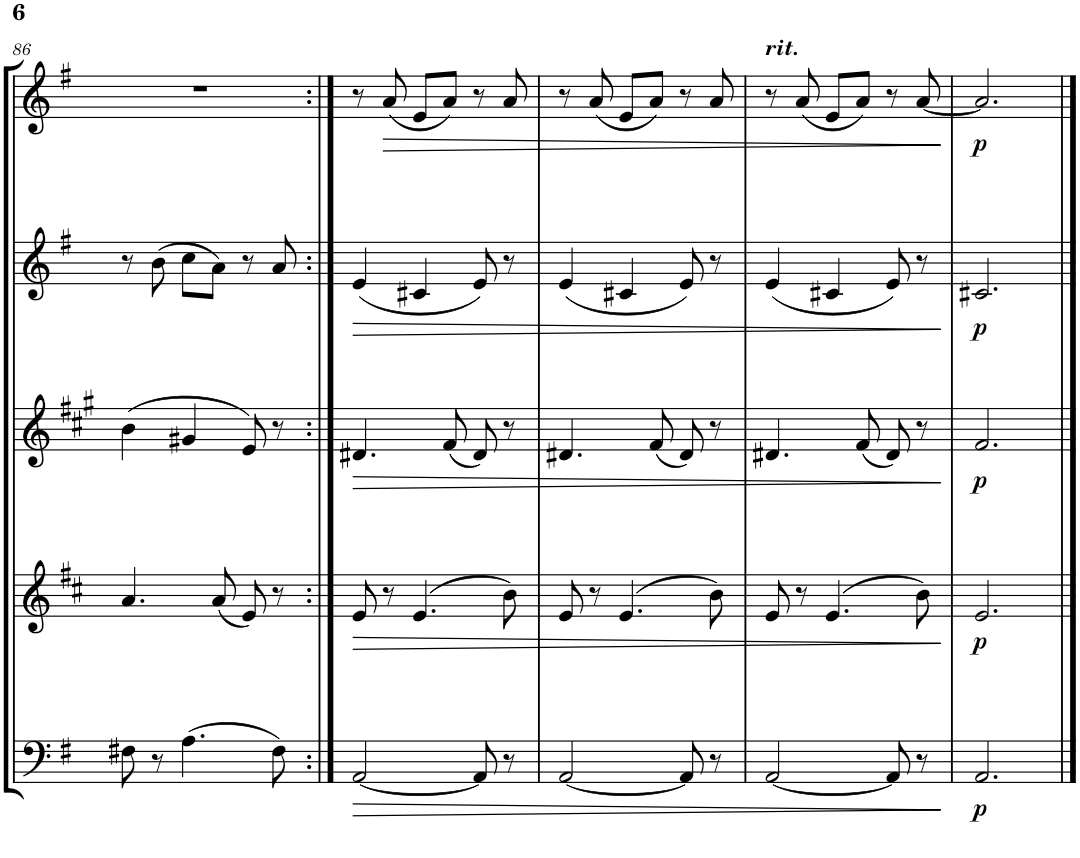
**kern	**dynam	**kern	**dynam	**kern	**dynam	**kern	**dynam	**kern	**dynam
*part5	*part5	*part4	*part4	*part3	*part3	*part2	*part2	*part1	*part1
*staff5	*staff5	*staff4	*staff4	*staff3	*staff3	*staff2	*staff2	*staff1	*staff1
*I"Bassoon	*	*I"Horn in F	*	*I"Bb Clarinet	*	*I"Oboe	*	*I"Flute	*
*I'Bsn	*	*I'Hn	*	*I'Cl	*	*I'Ob	*	*I'Fl	*
!!LO:PB:g=z
*clefF4	*	*clefG2	*	*clefG2	*	*clefG2	*	*clefG2	*
*	*	*Trd4c7	*	*Trd1c2	*	*	*	*	*
*k[f#]	*	*k[f#c#]	*	*k[f#c#g#]	*	*k[f#]	*	*k[f#]	*
*M3/4	*	*M3/4	*	*M3/4	*	*M3/4	*	*M3/4	*
=86	=86	=86	=86	=86	=86	=86	=86	=86	=86
8F#X\	.	4.a/	.	(4b\	.	8r	.	2.r	.
8r	.	.	.	.	.	(8b\	.	.	.
(4.A\	.	.	.	4g#X/	.	8cc\L	.	.	.
.	.	(8a/	.	.	.	8a\J)	.	.	.
.	.	8e/)	.	8e/)	.	8r	.	.	.
8F#\)	.	8r	.	8r	.	8a/	.	.	.
=87:|!	=87:|!	=87:|!	=87:|!	=87:|!	=87:|!	=87:|!	=87:|!	=87:|!	=87:|!
!	!LO:HP:b	!	!LO:HP:b	!	!LO:HP:b	!	!LO:HP:b	!	!
[2AA/	>	8e/	>	4.d#X/	>	(4e/	>	8r	.
!	!	!	!	!	!	!	!	!	!LO:HP:b
.	.	8r	.	.	.	.	.	(8a/	>
.	.	(4.e/	.	.	.	4c#X/	.	8e/L	.
.	.	.	.	(8f#/	.	.	.	8a/J)	.
8AA/]	.	.	.	8d#/)	.	8e/)	.	8r	.
8r	.	8b\)	.	8r	.	8r	.	8a/	.
=88	=88	=88	=88	=88	=88	=88	=88	=88	=88
[2AA/	.	8e/	.	4.d#X/	.	(4e/	.	8r	.
.	.	8r	.	.	.	.	.	(8a/	.
.	.	(4.e/	.	.	.	4c#X/	.	8e/L	.
.	.	.	.	(8f#/	.	.	.	8a/J)	.
8AA/]	.	.	.	8d#/)	.	8e/)	.	8r	.
8r	.	8b\)	.	8r	.	8r	.	8a/	.
=89	=89	=89	=89	=89	=89	=89	=89	=89	=89
!	!	!	!	!	!	!	!	!LO:TX:a:Bi:t=rit.	!
[2AA/	.	8e/	.	4.d#X/	.	(4e/	.	8r	.
.	.	8r	.	.	.	.	.	(8a/	.
.	.	(4.e/	.	.	.	4c#X/	.	8e/L	.
.	.	.	.	(8f#/	.	.	.	8a/J)	.
8AA/]	.	.	.	8d#/)	.	8e/)	.	8r	.
8r	.	8b\)	.	8r	.	8r	.	[8a/	.
.	]	.	]	.	]	.	]	.	]
=90	=90	=90	=90	=90	=90	=90	=90	=90	=90
!	!LO:DY:b	!	!LO:DY:b	!	!LO:DY:b	!	!LO:DY:b	!	!LO:DY:b
2.AA/	p	2.e/	p	2.f#/	p	2.c#X/	p	2.a/]	p
==	==	==	==	==	==	==	==	==	==
*-	*-	*-	*-	*-	*-	*-	*-	*-	*-
